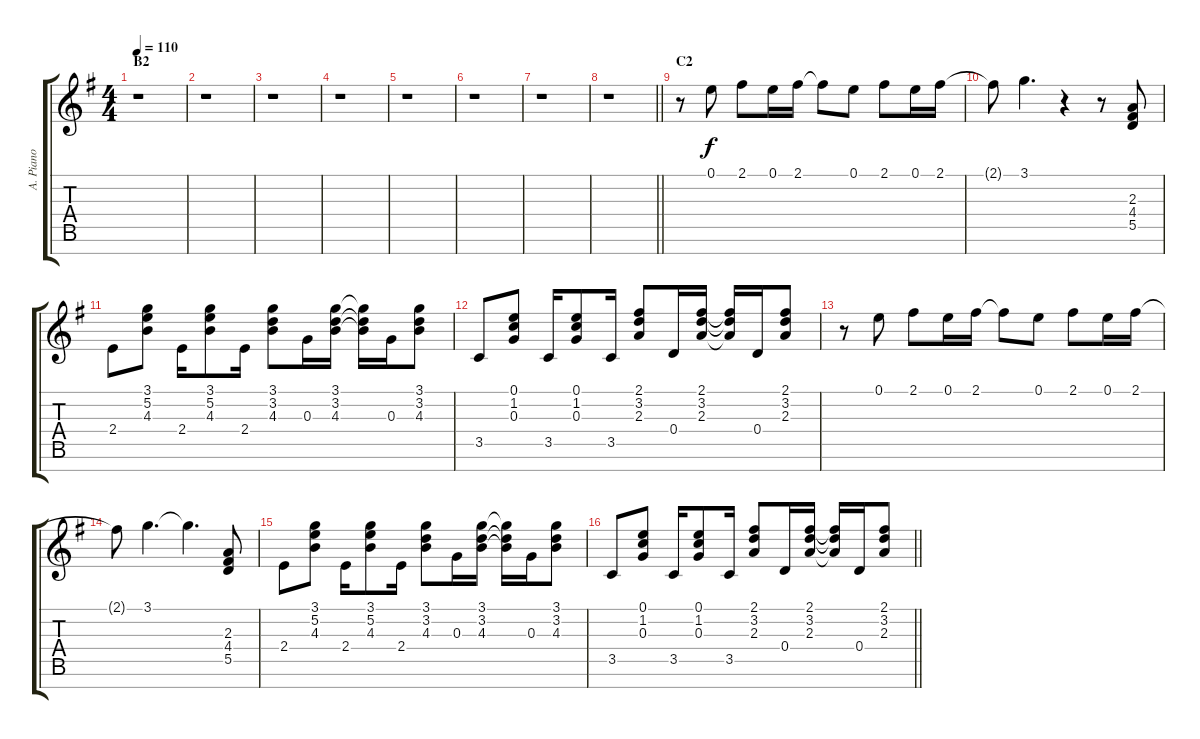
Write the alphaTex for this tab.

\track ("A. Piano" "A. Piano") {instrument acousticgrandpiano}
\staff {score tabs}
\tuning (E5 B4 G4 D4 A3 E3 B2) {hide}
\ts (4 4)
\section ("" "B2")
\tempo 110
\clef g2
\ks g
r.1{dy f} |
r.1 |
r.1 |
r.1 |
r.1 |
r.1 |
r.1 |
\barLineRight lightlight
r.1 |
\section ("" "C2")
r.8 0.1.8 2.1.8 0.1.16 2.1.16 2.1{t}.8 0.1.8 2.1.8 0.1.16 2.1.16 |
2.1{t}.8 3.1.4{d} r.4 r.8 (2.3 4.4 5.5).8 |
2.4.8 (3.1 5.2 4.3).8 2.4.16 (3.1 5.2 4.3).8 2.4.16 (3.1 3.2 4.3).8 0.3.16 (3.1 3.2 4.3).16 (3.1{t} 3.2{t} 4.3{t}).16 0.3.16 (3.1 3.2 4.3).8 |
3.5.8 (0.1 1.2 0.3).8 3.5.16 (0.1 1.2 0.3).8 3.5.16 (2.1 3.2 2.3).8 0.4.16 (2.1 3.2 2.3).16 (2.1{t} 3.2{t} 2.3{t}).16 0.4.16 (2.1 3.2 2.3).8 |
r.8 0.1.8 2.1.8 0.1.16 2.1.16 2.1{t}.8 0.1.8 2.1.8 0.1.16 2.1.16 |
2.1{t}.8 3.1.4{d} 3.1{t}.4{d} (2.3 4.4 5.5).8 |
2.4.8 (3.1 5.2 4.3).8 2.4.16 (3.1 5.2 4.3).8 2.4.16 (3.1 3.2 4.3).8 0.3.16 (3.1 3.2 4.3).16 (3.1{t} 3.2{t} 4.3{t}).16 0.3.16 (3.1 3.2 4.3).8 |
\barLineRight lightlight
3.5.8 (0.1 1.2 0.3).8 3.5.16 (0.1 1.2 0.3).8 3.5.16 (2.1 3.2 2.3).8 0.4.16 (2.1 3.2 2.3).16 (2.1{t} 3.2{t} 2.3{t}).16 0.4.16 (2.1 3.2 2.3).8
